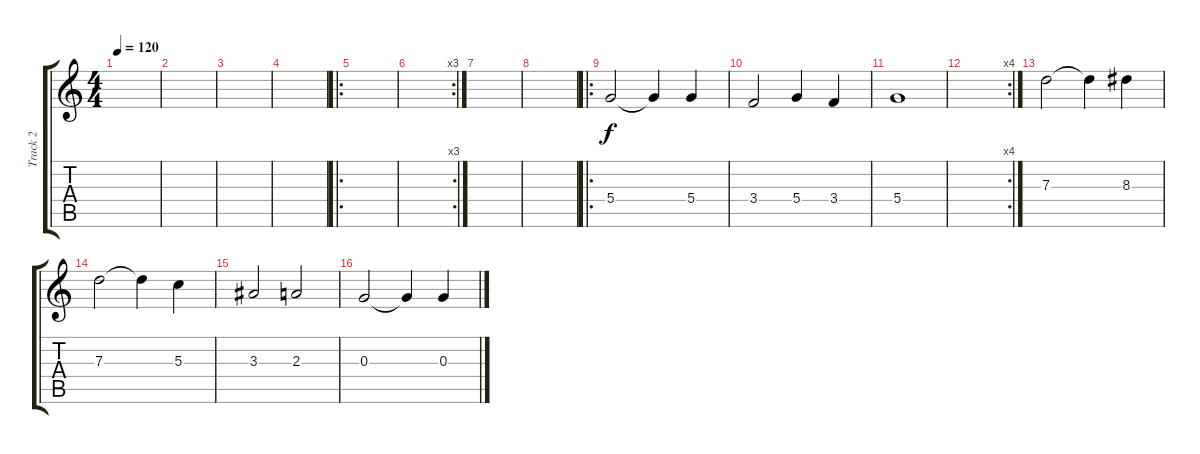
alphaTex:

\track ("Track 2" "Track 2") {instrument distortionguitar}
\staff {score tabs}
\tuning (E4 B3 G3 D3 A2 E2) {hide}
\ts (4 4)
\tempo 120
\clef g2
\ks c
|
|
|
|
\ro
|
\rc 3
|
|
|
\ro
5.4.2 5.4{t}.4 5.4.4 |
3.4.2 5.4.4 3.4.4 |
5.4.1 |
\rc 4
|
7.3.2 7.3{t}.4 8.3.4 |
7.3.2 7.3{t}.4 5.3.4 |
3.3.2 2.3.2 |
0.3.2 0.3{t}.4 0.3.4
